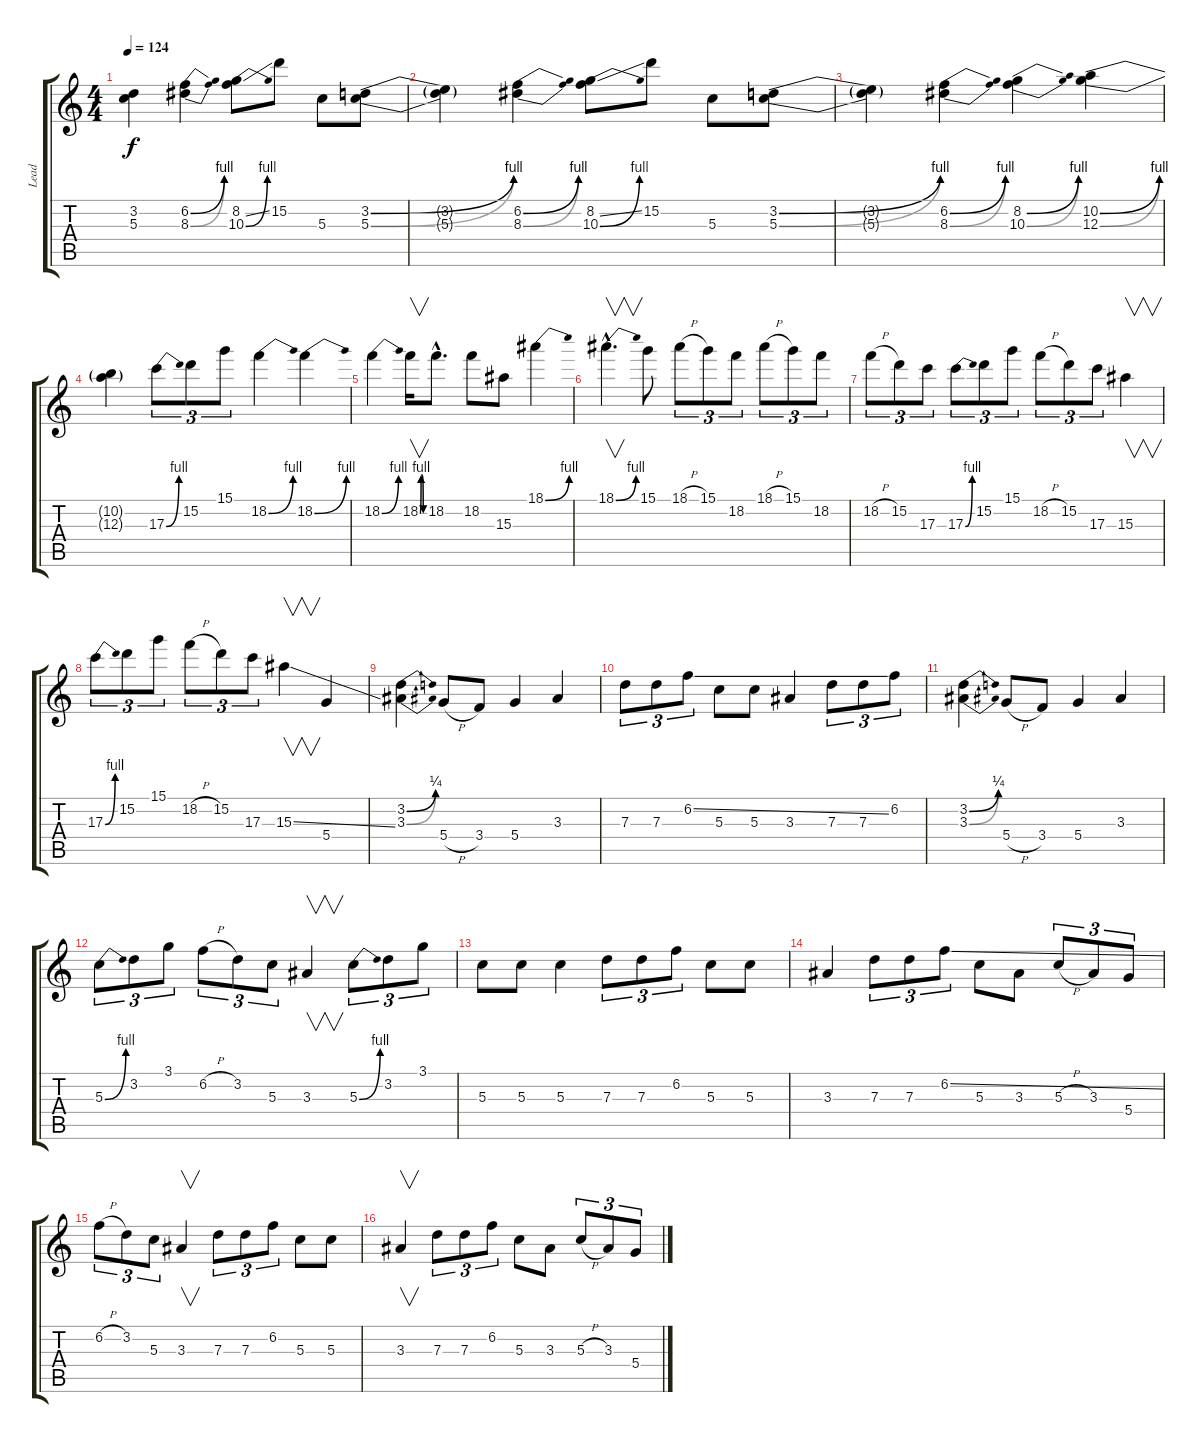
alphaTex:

\track ("Lead" "Lead") {instrument overdrivenguitar}
\staff {score tabs}
\tuning (E4 B3 G3 D3 A2 E2) {hide}
\ts (4 4)
\tempo 124
\clef g2
\ks c
(3.2{t} 5.3{t}).4{dy f} (6.2{be (bend 0 0 60 4)} 8.3{be (bend 0 0 60 4)}).4 (8.2{ss} 10.3{be (bend 0 0 60 4)}).8 15.2.8 5.3.8 (3.2{be (bend 0 0 60 4)} 5.3{be (bend 0 0 60 4)}).8 |
(3.2{t} 5.3{t}).4 (6.2{be (bend 0 0 60 4)} 8.3{be (bend 0 0 60 4)}).4 (8.2{ss} 10.3{be (bend 0 0 60 4)}).8 15.2.8 5.3.8 (3.2{be (bend 0 0 60 4)} 5.3{be (bend 0 0 60 4)}).8 |
(3.2{t} 5.3{t}).4 (6.2{be (bend 0 0 60 4)} 8.3{be (bend 0 0 60 4)}).4 (8.2{be (bend 0 0 60 4)} 10.3{be (bend 0 0 60 4)}).4 (10.2{be (bend 0 0 60 4)} 12.3{be (bend 0 0 60 4)}).4 |
(10.2{t} 12.3{t}).4 17.3{be (bend 0 0 60 4)}.8{tu (3 2)} 15.2.8{tu (3 2)} 15.1.8{tu (3 2)} 18.2{be (bend 0 0 60 4)}.4 18.2{be (bend 0 0 60 4)}.4 |
18.2{be (bend 0 0 60 4)}.4 18.2{be (custom 0 0 15 4 30 4 45 0 60 0)}.16{v} 18.2{hac}.8{d} 18.2.8 15.3.8 18.1{be (bend 0 0 60 4)}.4 |
18.1{be (bend 0 0 60 4) hac}.4{v d} 15.1.8 18.1{h}.8{tu (3 2)} 15.1.8{tu (3 2)} 18.2.8{tu (3 2)} 18.1{h}.8{tu (3 2)} 15.1.8{tu (3 2)} 18.2.8{tu (3 2)} |
18.2{h}.8{tu (3 2)} 15.2.8{tu (3 2)} 17.3.8{tu (3 2)} 17.3{be (bend 0 0 60 4)}.8{tu (3 2)} 15.2.8{tu (3 2)} 15.1.8{tu (3 2)} 18.2{h}.8{tu (3 2)} 15.2.8{tu (3 2)} 17.3.8{tu (3 2)} 15.3.4{v} |
17.3{be (bend 0 0 60 4)}.8{tu (3 2)} 15.2.8{tu (3 2)} 15.1.8{tu (3 2)} 18.2{h}.8{tu (3 2)} 15.2.8{tu (3 2)} 17.3.8{tu (3 2)} 15.3{ss}.4{v} 5.4.4 |
(3.2{be (bend 0 0 60 1)} 3.3{be (bend 0 0 60 1)}).4 5.4{h}.8 3.4.8 5.4.4 3.3.4 |
7.3.8{tu (3 2)} 7.3.8{tu (3 2)} 6.2{ss}.8{tu (3 2)} 5.3.8 5.3.8 3.3.4 7.3.8{tu (3 2)} 7.3.8{tu (3 2)} 6.2.8{tu (3 2)} |
(3.2{be (bend 0 0 60 1)} 3.3{be (bend 0 0 60 1)}).4 5.4{h}.8 3.4.8 5.4.4 3.3.4 |
5.3{be (bend 0 0 60 4)}.8{tu (3 2)} 3.2.8{tu (3 2)} 3.1.8{tu (3 2)} 6.2{h}.8{tu (3 2)} 3.2.8{tu (3 2)} 5.3.8{tu (3 2)} 3.3.4{v} 5.3{be (bend 0 0 60 4)}.8{tu (3 2)} 3.2.8{tu (3 2)} 3.1.8{tu (3 2)} |
5.3.8 5.3.8 5.3.4 7.3.8{tu (3 2)} 7.3.8{tu (3 2)} 6.2.8{tu (3 2)} 5.3.8 5.3.8 |
3.3.4 7.3.8{tu (3 2)} 7.3.8{tu (3 2)} 6.2{ss}.8{tu (3 2)} 5.3.8 3.3.8 5.3{h}.8{tu (3 2)} 3.3.8{tu (3 2)} 5.4.8{tu (3 2)} |
6.2{h}.8{tu (3 2)} 3.2.8{tu (3 2)} 5.3.8{tu (3 2)} 3.3.4{v} 7.3.8{tu (3 2)} 7.3.8{tu (3 2)} 6.2.8{tu (3 2)} 5.3.8 5.3.8 |
3.3.4{v} 7.3.8{tu (3 2)} 7.3.8{tu (3 2)} 6.2.8{tu (3 2)} 5.3.8 3.3.8 5.3{h}.8{tu (3 2)} 3.3.8{tu (3 2)} 5.4.8{tu (3 2)}
